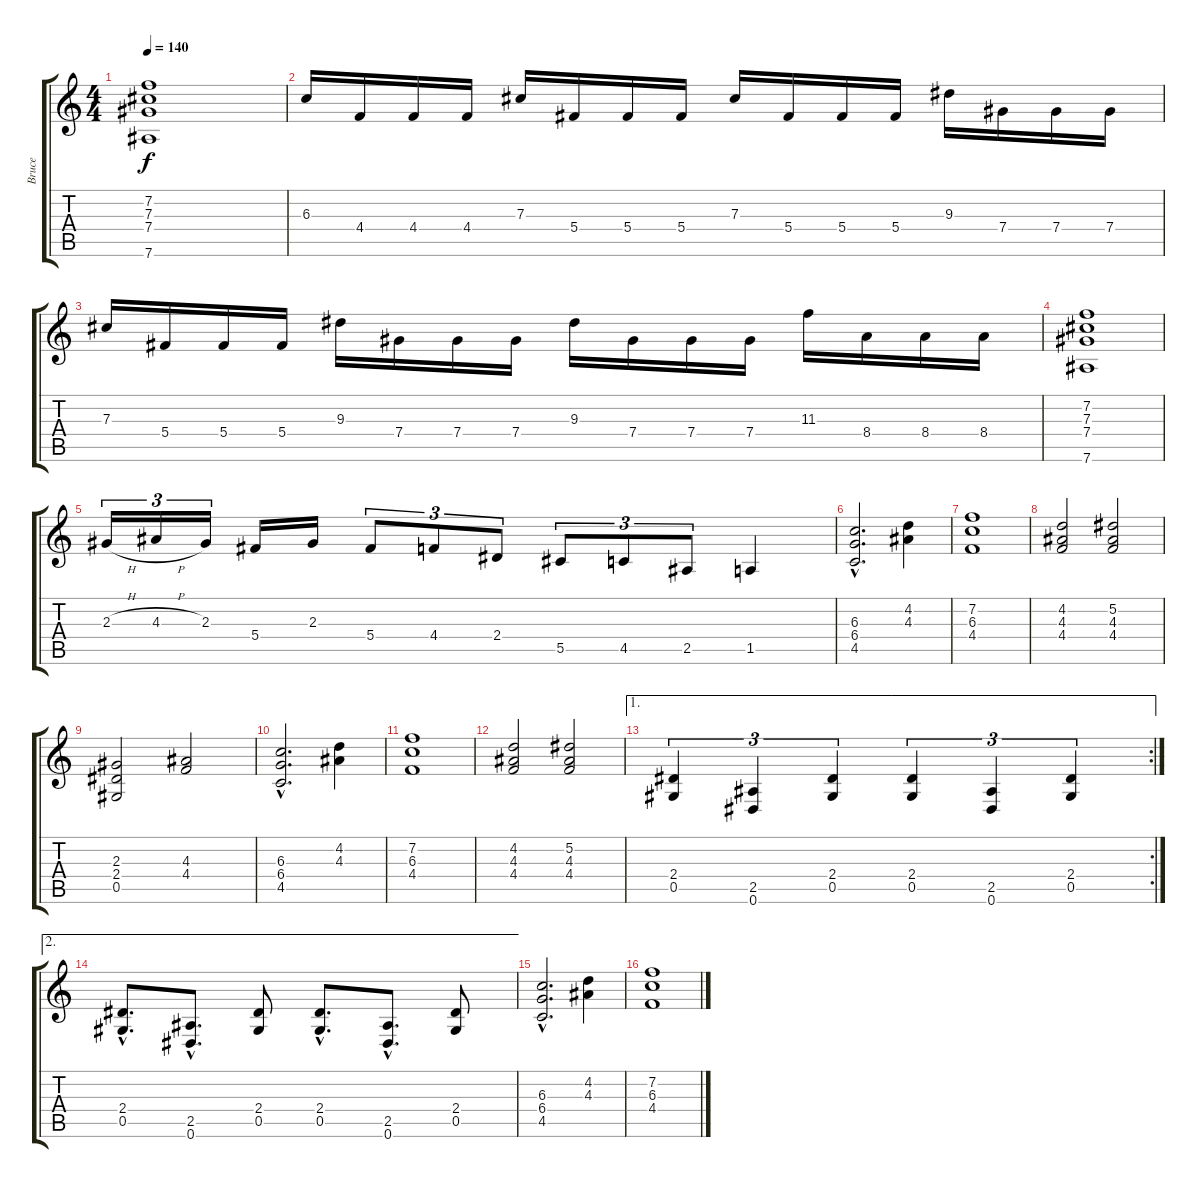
\track ("Bruce" "Bruce") {instrument distortionguitar}
\staff {score tabs}
\tuning (Eb4 Bb3 Gb3 Db3 Ab2 Eb2) {hide}
\ts (4 4)
\tempo 140
\clef g2
\ks c
(7.2{t} 7.3{t} 7.4{t} 7.6{t}).1{dy f} |
6.3.16 4.4.16 4.4.16 4.4.16 7.3.16 5.4.16 5.4.16 5.4.16 7.3.16 5.4.16 5.4.16 5.4.16 9.3.16 7.4.16 7.4.16 7.4.16 |
7.3.16 5.4.16 5.4.16 5.4.16 9.3.16 7.4.16 7.4.16 7.4.16 9.3.16 7.4.16 7.4.16 7.4.16 11.3.16 8.4.16 8.4.16 8.4.16 |
(7.2 7.3 7.4 7.6).1 |
2.3{h}.16{tu (3 2)} 4.3{h}.16{tu (3 2)} 2.3.16{tu (3 2)} 5.4.16 2.3.16 5.4.8{tu (3 2)} 4.4.8{tu (3 2)} 2.4.8{tu (3 2)} 5.5.8{tu (3 2)} 4.5.8{tu (3 2)} 2.5.8{tu (3 2)} 1.5.4 |
(6.3{hac} 6.4{hac} 4.5{hac}).2{d} (4.2 4.3).4 |
(7.2 6.3 4.4).1 |
(4.2 4.3 4.4).2 (5.2 4.3 4.4).2 |
(2.3 2.4 0.5).2 (4.3 4.4).2 |
(6.3{hac} 6.4{hac} 4.5{hac}).2{d} (4.2 4.3).4 |
(7.2 6.3 4.4).1 |
(4.2 4.3 4.4).2 (5.2 4.3 4.4).2 |
\ae 1
\rc 2
(2.4 0.5).4{tu (3 2)} (2.5 0.6).4{tu (3 2)} (2.4 0.5).4{tu (3 2)} (2.4 0.5).4{tu (3 2)} (2.5 0.6).4{tu (3 2)} (2.4 0.5).4{tu (3 2)} |
\ae 2
(2.4{hac} 0.5{hac}).8{d} (2.5{hac} 0.6{hac}).8{d} (2.4 0.5).8 (2.4{hac} 0.5{hac}).8{d} (2.5{hac} 0.6{hac}).8{d} (2.4 0.5).8 |
(6.3{hac} 6.4{hac} 4.5{hac}).2{d} (4.2 4.3).4 |
(7.2 6.3 4.4).1
